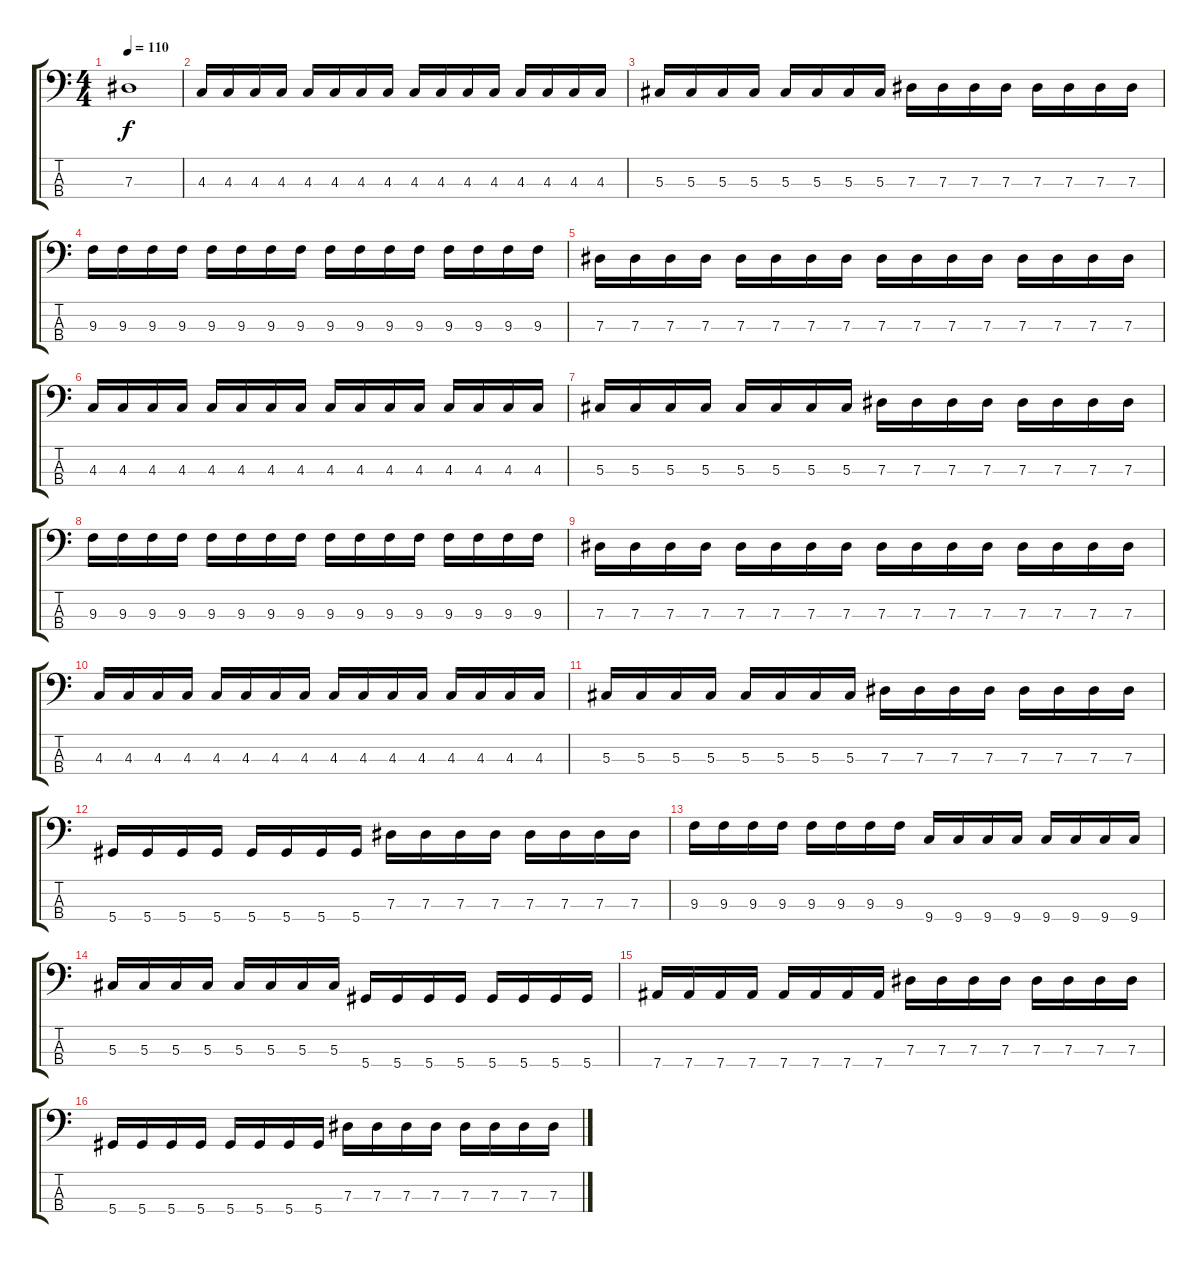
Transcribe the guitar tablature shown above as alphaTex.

\track "" {instrument electricbasspick}
\staff {score tabs}
\tuning (Gb2 Db2 Ab1 Eb1) {hide}
\ts (4 4)
\tempo 110
\clef f4
\ks c
7.3.1{dy f} |
4.3.16 4.3.16 4.3.16 4.3.16 4.3.16 4.3.16 4.3.16 4.3.16 4.3.16 4.3.16 4.3.16 4.3.16 4.3.16 4.3.16 4.3.16 4.3.16 |
5.3.16 5.3.16 5.3.16 5.3.16 5.3.16 5.3.16 5.3.16 5.3.16 7.3.16 7.3.16 7.3.16 7.3.16 7.3.16 7.3.16 7.3.16 7.3.16 |
9.3.16 9.3.16 9.3.16 9.3.16 9.3.16 9.3.16 9.3.16 9.3.16 9.3.16 9.3.16 9.3.16 9.3.16 9.3.16 9.3.16 9.3.16 9.3.16 |
7.3.16 7.3.16 7.3.16 7.3.16 7.3.16 7.3.16 7.3.16 7.3.16 7.3.16 7.3.16 7.3.16 7.3.16 7.3.16 7.3.16 7.3.16 7.3.16 |
4.3.16 4.3.16 4.3.16 4.3.16 4.3.16 4.3.16 4.3.16 4.3.16 4.3.16 4.3.16 4.3.16 4.3.16 4.3.16 4.3.16 4.3.16 4.3.16 |
5.3.16 5.3.16 5.3.16 5.3.16 5.3.16 5.3.16 5.3.16 5.3.16 7.3.16 7.3.16 7.3.16 7.3.16 7.3.16 7.3.16 7.3.16 7.3.16 |
9.3.16 9.3.16 9.3.16 9.3.16 9.3.16 9.3.16 9.3.16 9.3.16 9.3.16 9.3.16 9.3.16 9.3.16 9.3.16 9.3.16 9.3.16 9.3.16 |
7.3.16 7.3.16 7.3.16 7.3.16 7.3.16 7.3.16 7.3.16 7.3.16 7.3.16 7.3.16 7.3.16 7.3.16 7.3.16 7.3.16 7.3.16 7.3.16 |
4.3.16 4.3.16 4.3.16 4.3.16 4.3.16 4.3.16 4.3.16 4.3.16 4.3.16 4.3.16 4.3.16 4.3.16 4.3.16 4.3.16 4.3.16 4.3.16 |
5.3.16 5.3.16 5.3.16 5.3.16 5.3.16 5.3.16 5.3.16 5.3.16 7.3.16 7.3.16 7.3.16 7.3.16 7.3.16 7.3.16 7.3.16 7.3.16 |
5.4.16 5.4.16 5.4.16 5.4.16 5.4.16 5.4.16 5.4.16 5.4.16 7.3.16 7.3.16 7.3.16 7.3.16 7.3.16 7.3.16 7.3.16 7.3.16 |
9.3.16 9.3.16 9.3.16 9.3.16 9.3.16 9.3.16 9.3.16 9.3.16 9.4.16 9.4.16 9.4.16 9.4.16 9.4.16 9.4.16 9.4.16 9.4.16 |
5.3.16 5.3.16 5.3.16 5.3.16 5.3.16 5.3.16 5.3.16 5.3.16 5.4.16 5.4.16 5.4.16 5.4.16 5.4.16 5.4.16 5.4.16 5.4.16 |
7.4.16 7.4.16 7.4.16 7.4.16 7.4.16 7.4.16 7.4.16 7.4.16 7.3.16 7.3.16 7.3.16 7.3.16 7.3.16 7.3.16 7.3.16 7.3.16 |
5.4.16 5.4.16 5.4.16 5.4.16 5.4.16 5.4.16 5.4.16 5.4.16 7.3.16 7.3.16 7.3.16 7.3.16 7.3.16 7.3.16 7.3.16 7.3.16
